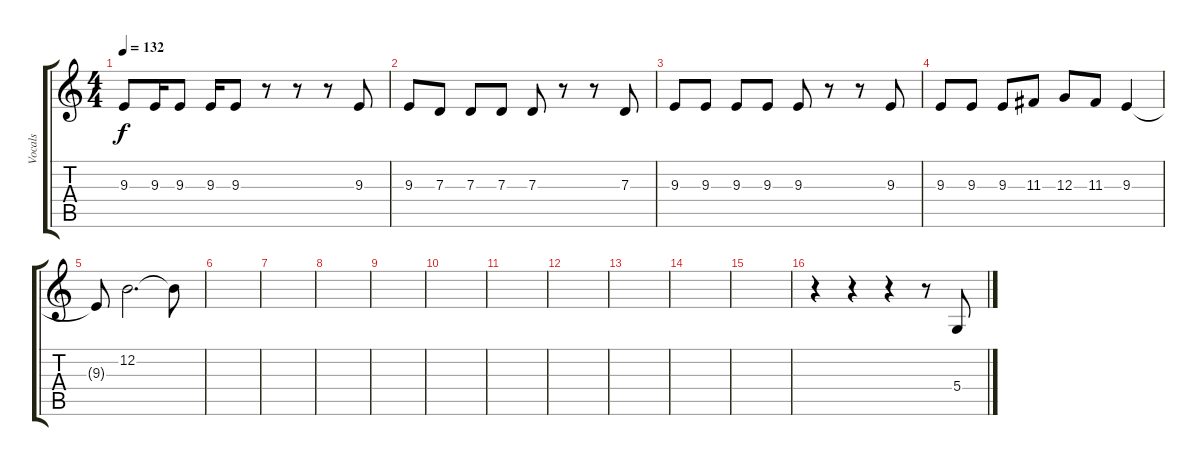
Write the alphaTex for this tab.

\track ("Vocals" "Vocals") {instrument musicbox}
\staff {score tabs}
\tuning (E4 B3 G3 D3 A2 E2) {hide}
\ts (4 4)
\tempo 132
\clef g2
\ks c
9.3.8{dy f} 9.3.16 9.3.8 9.3.16 9.3.8 r.8 r.8 r.8 9.3.8 |
9.3.8 7.3.8 7.3.8 7.3.8 7.3.8 r.8 r.8 7.3.8 |
9.3.8 9.3.8 9.3.8 9.3.8 9.3.8 r.8 r.8 9.3.8 |
9.3.8 9.3.8 9.3.8 11.3.8 12.3.8 11.3.8 9.3.4 |
9.3{t}.8 12.2.2{d} 12.2{t}.8 |
|
|
|
|
|
|
|
|
|
|
r.4 r.4 r.4 r.8 5.4.8
